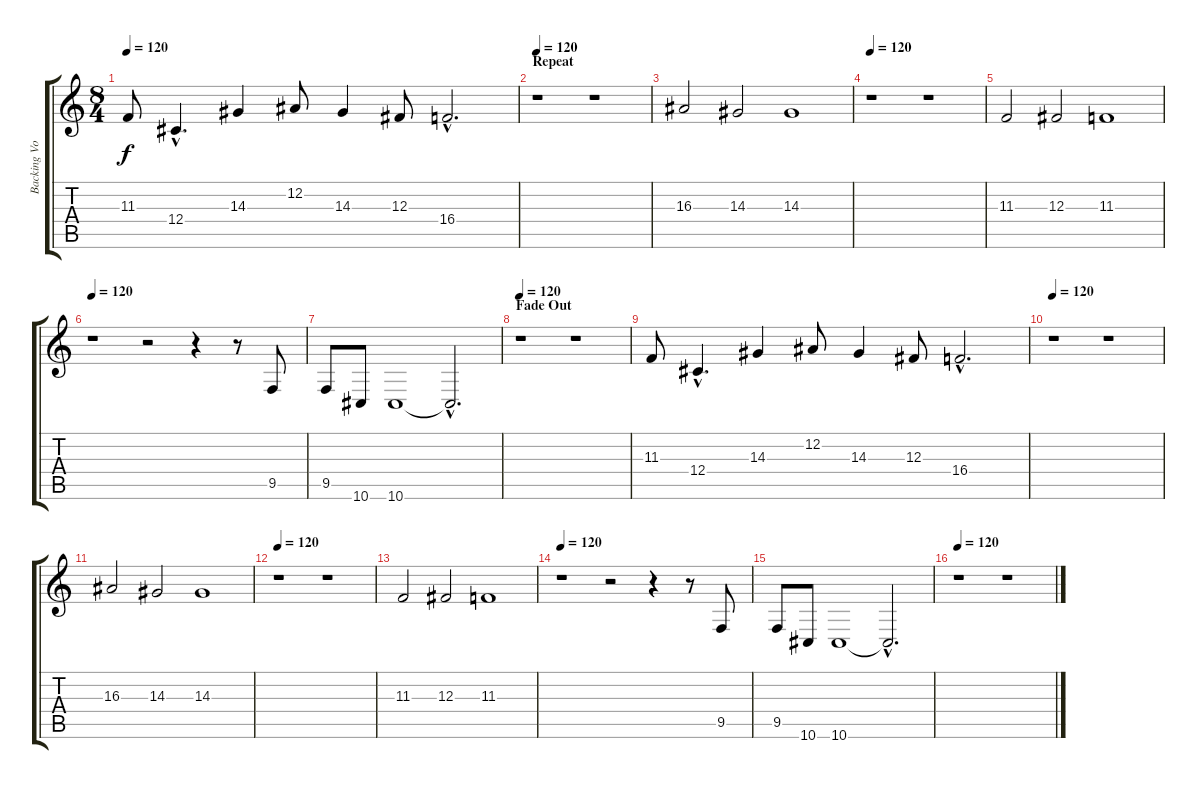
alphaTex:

\track ("Backing Vocals/Piano" "Backing Vo") {instrument choiraahs}
\staff {score tabs}
\tuning (Eb4 Bb3 Gb3 Db3 Ab2 Eb2) {hide}
\ts (8 4)
\tempo 120
\clef g2
\ks c
11.3.8{dy f} 12.4{hac}.4{d} 14.3.4 12.2.8 14.3.4 12.3.8 16.4{hac}.2{d} |
\section ("" "Repeat")
\tempo 120
r.1 r.1 |
16.3.2 14.3.2 14.3.1 |
\tempo 120
r.1 r.1 |
11.3.2 12.3.2 11.3.1 |
\tempo 120
r.1 r.2 r.4 r.8 9.5.8 |
9.5.8 10.6.8 10.6.1 10.6{hac t}.2{d} |
\section ("" "Fade Out")
\tempo 120
r.1 r.1 |
11.3.8 12.4{hac}.4{d} 14.3.4 12.2.8 14.3.4 12.3.8 16.4{hac}.2{d} |
\tempo 120
r.1 r.1 |
16.3.2 14.3.2 14.3.1 |
\tempo 120
r.1 r.1 |
11.3.2 12.3.2 11.3.1 |
\tempo 120
r.1 r.2 r.4 r.8 9.5.8 |
9.5.8 10.6.8 10.6.1 10.6{hac t}.2{d} |
\tempo 120
r.1 r.1
